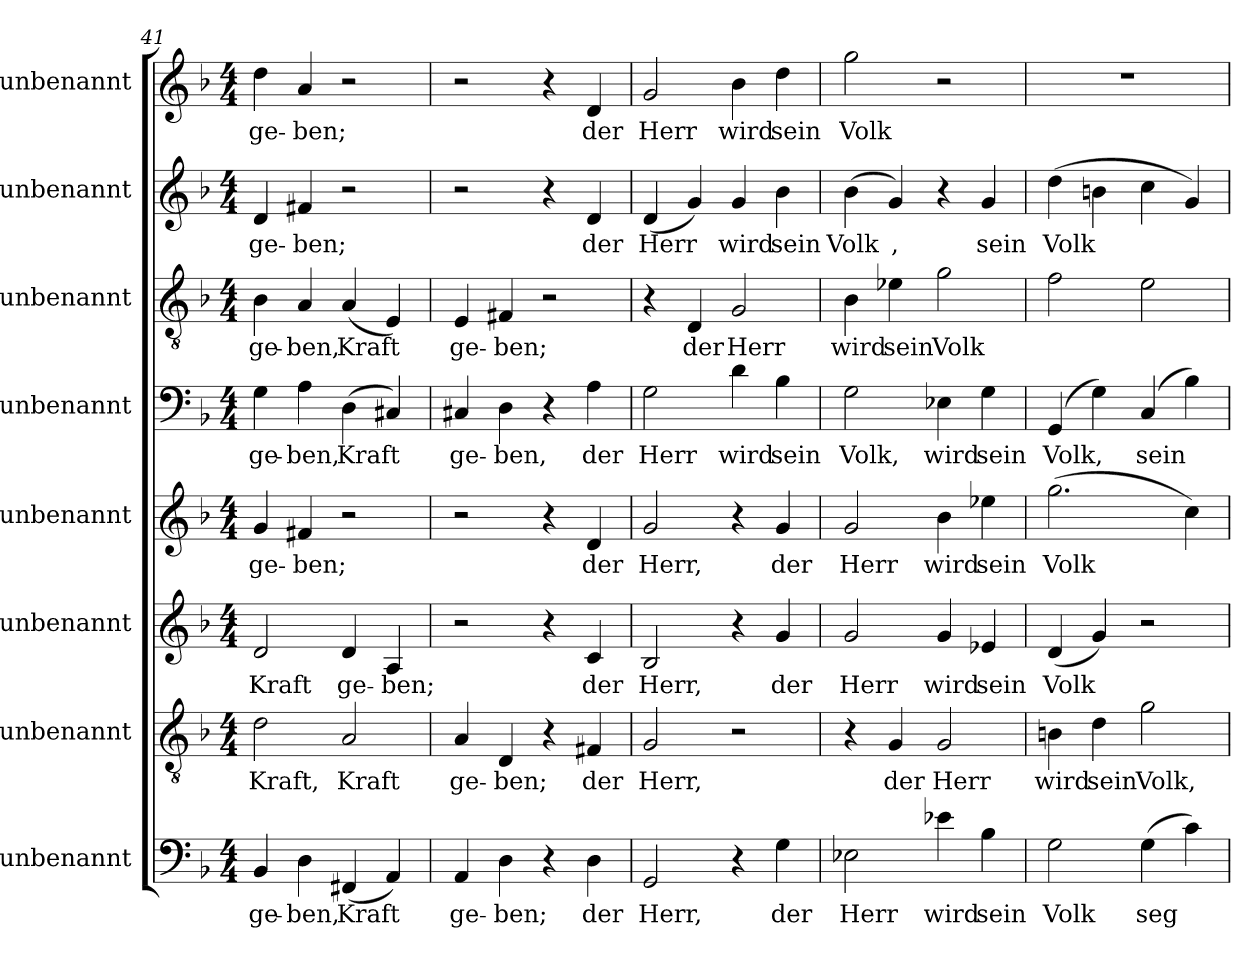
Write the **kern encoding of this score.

**kern	**text	**kern	**text	**kern	**text	**kern	**text	**kern	**text	**kern	**text	**kern	**text	**kern	**text
*part8	*part8	*part7	*part7	*part6	*part6	*part5	*part5	*part4	*part4	*part3	*part3	*part2	*part2	*part1	*part1
*staff8	*staff8	*staff7	*staff7	*staff6	*staff6	*staff5	*staff5	*staff4	*staff4	*staff3	*staff3	*staff2	*staff2	*staff1	*staff1
*I"unbenannt	*	*I"unbenannt	*	*I"unbenannt	*	*I"unbenannt	*	*I"unbenannt	*	*I"unbenannt	*	*I"unbenannt	*	*I"unbenannt	*
*clefF4	*	*clefGv2	*	*clefG2	*	*clefG2	*	*clefF4	*	*clefGv2	*	*clefG2	*	*clefG2	*
*k[b-]	*	*k[b-]	*	*k[b-]	*	*k[b-]	*	*k[b-]	*	*k[b-]	*	*k[b-]	*	*k[b-]	*
*M4/4	*	*M4/4	*	*M4/4	*	*M4/4	*	*M4/4	*	*M4/4	*	*M4/4	*	*M4/4	*
=41	=41	=41	=41	=41	=41	=41	=41	=41	=41	=41	=41	=41	=41	=41	=41
!	!LO:LY:b	!	!LO:LY:b	!	!LO:LY:b	!	!LO:LY:b	!	!LO:LY:b	!	!LO:LY:b	!	!LO:LY:b	!	!LO:LY:b
4BB-/	ge-	2d\	Kraft,	2d/	Kraft	4g/	ge-	4G\	ge-	4B-\	ge-	4d/	ge-	4dd\	ge-
!	!LO:LY:b	!	!	!	!	!	!LO:LY:b	!	!LO:LY:b	!	!LO:LY:b	!	!LO:LY:b	!	!LO:LY:b
4D\	ben,	.	.	.	.	4f#X/	ben;	4A\	ben,	4A/	ben,	4f#X/	ben;	4a/	ben;
!	!LO:LY:b	!	!LO:LY:b	!	!LO:LY:b	!	!	!	!LO:LY:b	!	!LO:LY:b	!	!	!	!
(<4FF#X/	Kraft	2A/	Kraft	4d/	ge-	2r	.	(>4D\	Kraft	(<4A/	Kraft	2r	.	2r	.
!	!	!	!	!	!LO:LY:b	!	!	!	!	!	!	!	!	!	!
4AA/)	.	.	.	4A/	ben;	.	.	4C#X/)	.	4E/)	.	.	.	.	.
!!LO:PB:g=z
=42	=42	=42	=42	=42	=42	=42	=42	=42	=42	=42	=42	=42	=42	=42	=42
!	!LO:LY:b	!	!LO:LY:b	!	!	!	!	!	!LO:LY:b	!	!LO:LY:b	!	!	!	!
4AA/	ge-	4A/	ge-	2r	.	2r	.	4C#X/	ge-	4E/	ge-	2r	.	2r	.
!	!LO:LY:b	!	!LO:LY:b	!	!	!	!	!	!LO:LY:b	!	!LO:LY:b	!	!	!	!
4D\	ben;	4D/	ben;	.	.	.	.	4D\	ben,	4F#X/	ben;	.	.	.	.
4r	.	4r	.	4r	.	4r	.	4r	.	2r	.	4r	.	4r	.
!	!LO:LY:b	!	!LO:LY:b	!	!LO:LY:b	!	!LO:LY:b	!	!LO:LY:b	!	!	!	!LO:LY:b	!	!LO:LY:b
4D\	der	4F#X/	der	4c/	der	4d/	der	4A\	der	.	.	4d/	der	4d/	der
=43	=43	=43	=43	=43	=43	=43	=43	=43	=43	=43	=43	=43	=43	=43	=43
!	!LO:LY:b	!	!LO:LY:b	!	!LO:LY:b	!	!LO:LY:b	!	!LO:LY:b	!	!	!	!LO:LY:b	!	!LO:LY:b
2GG/	Herr,	2G/	Herr,	2B-/	Herr,	2g/	Herr,	2G\	Herr	4r	.	(<4d/	Herr	2g/	Herr
!	!	!	!	!	!	!	!	!	!	!	!LO:LY:b	!	!	!	!
.	.	.	.	.	.	.	.	.	.	4D/	der	4g/)	.	.	.
!	!	!	!	!	!	!	!	!	!LO:LY:b	!	!LO:LY:b	!	!LO:LY:b	!	!LO:LY:b
4r	.	2r	.	4r	.	4r	.	4d\	wird	2G/	Herr	4g/	wird	4b-\	wird
!	!LO:LY:b	!	!	!	!LO:LY:b	!	!LO:LY:b	!	!LO:LY:b	!	!	!	!LO:LY:b	!	!LO:LY:b
4G\	der	.	.	4g/	der	4g/	der	4B-\	sein	.	.	4b-\	sein	4dd\	sein
=44	=44	=44	=44	=44	=44	=44	=44	=44	=44	=44	=44	=44	=44	=44	=44
!	!LO:LY:b	!	!	!	!LO:LY:b	!	!LO:LY:b	!	!LO:LY:b	!	!LO:LY:b	!	!LO:LY:b	!	!LO:LY:b
2E-X\	Herr	4r	.	2g/	Herr	2g/	Herr	2G\	Volk,	4B-\	wird	(>4b-\	Volk	2gg\	Volk
!	!	!	!LO:LY:b	!	!	!	!	!	!	!	!LO:LY:b	!	!LO:LY:b	!	!
.	.	4G/	der	.	.	.	.	.	.	4e-X\	sein	4g/)	,	.	.
!	!LO:LY:b	!	!LO:LY:b	!	!LO:LY:b	!	!LO:LY:b	!	!LO:LY:b	!	!LO:LY:b	!	!	!	!
4e-X\	wird	2G/	Herr	4g/	wird	4b-\	wird	4E-X\	wird	2g\	Volk	4r	.	2r	.
!	!LO:LY:b	!	!	!	!LO:LY:b	!	!LO:LY:b	!	!LO:LY:b	!	!	!	!LO:LY:b	!	!
4B-\	sein	.	.	4e-X/	sein	4ee-X\	sein	4G\	sein	.	.	4g/	sein	.	.
=45	=45	=45	=45	=45	=45	=45	=45	=45	=45	=45	=45	=45	=45	=45	=45
!	!LO:LY:b	!	!LO:LY:b	!	!LO:LY:b	!	!LO:LY:b	!	!LO:LY:b	!	!	!	!LO:LY:b	!	!
2G\	Volk	4Bn\	wird	(<4d/	Volk	(>2.gg\	Volk	(>4GG/	Volk,	2f\	.	(>4dd\	Volk	1r	.
!	!	!	!LO:LY:b	!	!	!	!	!	!	!	!	!	!	!	!
.	.	4d\	sein	4g/)	.	.	.	4G\)	.	.	.	4bn\	.	.	.
!	!LO:LY:b	!	!LO:LY:b	!	!	!	!	!	!LO:LY:b	!	!	!	!	!	!
(>4G\	seg	2g\	Volk,	2r	.	.	.	(>4C/	sein	2e\	.	4cc\	.	.	.
4c\)	.	.	.	.	.	4cc\)	.	4B-\)	.	.	.	4g/)	.	.	.
=	=	=	=	=	=	=	=	=	=	=	=	=	=	=	=
*-	*-	*-	*-	*-	*-	*-	*-	*-	*-	*-	*-	*-	*-	*-	*-
